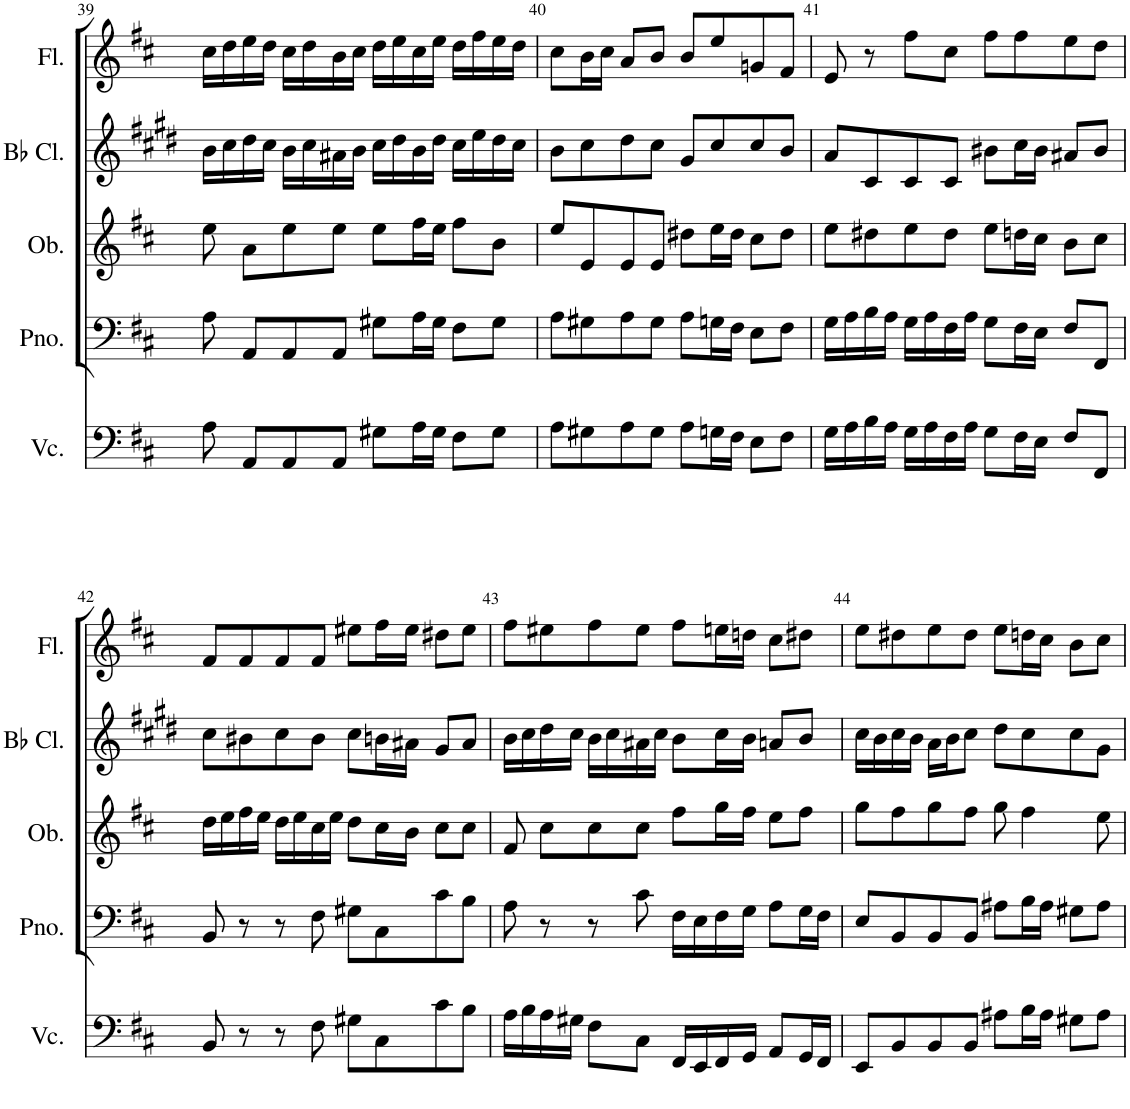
**kern	**kern	**kern	**kern	**kern
*part5	*part4	*part3	*part2	*part1
*staff5	*staff4	*staff3	*staff2	*staff1
*I"Violoncello	*I"Piano	*I"Oboe	*I"Bb Clarinet	*I"Flute
*I'Vc.	*I'Pno.	*I'Ob.	*I'Bb Cl.	*I'Fl.
!!LO:PB:g=z
*clefF4	*clefF4	*clefG2	*clefG2	*clefG2
*	*	*	*Trd1c2	*
*k[f#c#]	*k[f#c#]	*k[f#c#]	*k[f#c#g#d#]	*k[f#c#]
*M4/4	*M4/4	*M4/4	*M4/4	*M4/4
=39	=39	=39	=39	=39
8A\	8A\	8ee\	16b\LL	16cc#\LL
.	.	.	16cc#\	16dd\
8AA/L	8AA/L	8a\L	16dd#\	16ee\
.	.	.	16cc#\JJ	16dd\JJ
8AA/	8AA/	8ee\	16b\LL	16cc#\LL
.	.	.	16cc#\	16dd\
8AA/J	8AA/J	8ee\J	16a#X\	16b\
.	.	.	16b\JJ	16cc#\JJ
8G#X\L	8G#X\L	8ee\L	16cc#\LL	16dd\LL
.	.	.	16dd#\	16ee\
16A\L	16A\L	16ff#\L	16b\	16cc#\
16G#\JJ	16G#\JJ	16ee\JJ	16dd#\JJ	16ee\JJ
8F#\L	8F#\L	8ff#\L	16cc#\LL	16dd\LL
.	.	.	16ee\	16ff#\
8G#\J	8G#\J	8b\J	16dd#\	16ee\
.	.	.	16cc#\JJ	16dd\JJ
=40	=40	=40	=40	=40
8A\L	8A\L	8ee/L	8b\L	8cc#\L
8G#X\	8G#X\	8e/	8cc#\	16b\L
.	.	.	.	16cc#\JJ
8A\	8A\	8e/	8dd#\	8a/L
8G#\J	8G#\J	8e/J	8cc#\J	8b/J
8A\L	8A\L	8dd#X\L	8g#/L	8b/L
16Gn\L	16Gn\L	16ee\L	8cc#/	8ee/
16F#\JJ	16F#\JJ	16dd#\JJ	.	.
8E\L	8E\L	8cc#\L	8cc#/	8gn/
8F#\J	8F#\J	8dd#\J	8b/J	8f#/J
=41	=41	=41	=41	=41
16G\LL	16G\LL	8ee\L	8a/L	8e/
16A\	16A\	.	.	.
16B\	16B\	8dd#X\	8c#/	8r
16A\JJ	16A\JJ	.	.	.
16G\LL	16G\LL	8ee\	8c#/	8ff#\L
16A\	16A\	.	.	.
16F#\	16F#\	8dd#\J	8c#/J	8cc#\J
16A\JJ	16A\JJ	.	.	.
8G\L	8G\L	8ee\L	8b#X\L	8ff#\L
16F#\L	16F#\L	16ddn\L	16cc#\L	8ff#\
16E\JJ	16E\JJ	16cc#\JJ	16b#\JJ	.
8F#/L	8F#/L	8b\L	8a#X/L	8ee\
8FF#/J	8FF#/J	8cc#\J	8b#/J	8dd\J
!!LO:LB:g=z
=42	=42	=42	=42	=42
8BB/	8BB/	16dd\LL	8cc#\L	8f#/L
.	.	16ee\	.	.
8r	8r	16ff#\	8b#X\	8f#/
.	.	16ee\JJ	.	.
8r	8r	16dd\LL	8cc#\	8f#/
.	.	16ee\	.	.
8F#\	8F#\	16cc#\	8b#\J	8f#/J
.	.	16ee\JJ	.	.
8G#X\L	8G#X\L	8dd\L	8cc#\L	8ee#X\L
8C#\	8C#\	16cc#\L	16bn\L	16ff#\L
.	.	16b\JJ	16a#X\JJ	16ee#\JJ
8c#\	8c#\	8cc#\L	8g#/L	8dd#X\L
8B\J	8B\J	8cc#\J	8a#/J	8ee#\J
=43	=43	=43	=43	=43
16A\LL	8A\	8f#/	16b\LL	8ff#\L
16B\	.	.	16cc#\	.
16A\	8r	8cc#\L	16dd#\	8ee#X\
16G#X\JJ	.	.	16cc#\JJ	.
8F#\L	8r	8cc#\	16b\LL	8ff#\
.	.	.	16cc#\	.
8C#\J	8c#\	8cc#\J	16a#X\	8ee#\J
.	.	.	16cc#\JJ	.
16FF#/LL	16F#\LL	8ff#\L	8b\L	8ff#\L
16EE/	16E\	.	.	.
16FF#/	16F#\	16gg\L	16cc#\L	16een\L
16GG/JJ	16G\JJ	16ff#\JJ	16b\JJ	16ddn\JJ
8AA/L	8A\L	8ee\L	8an/L	8cc#\L
16GG/L	16G\L	8ff#\J	8b/J	8dd#X\J
16FF#/JJ	16F#\JJ	.	.	.
=44	=44	=44	=44	=44
8EE/L	8E/L	8gg\L	16cc#\LL	8ee\L
.	.	.	16b\	.
8BB/	8BB/	8ff#\	16cc#\	8dd#X\
.	.	.	16b\JJ	.
8BB/	8BB/	8gg\	16a\LL	8ee\
.	.	.	16b\J	.
8BB/J	8BB/J	8ff#\J	8cc#\J	8dd#\J
8A#X\L	8A#X\L	8gg\	8dd#\L	8ee\L
16B\L	16B\L	4ff#\	8cc#\	16ddn\L
16A#\JJ	16A#\JJ	.	.	16cc#\JJ
8G#X\L	8G#X\L	.	8cc#\	8b\L
8A#\J	8A#\J	8ee\	8g#\J	8cc#\J
=	=	=	=	=
*-	*-	*-	*-	*-
